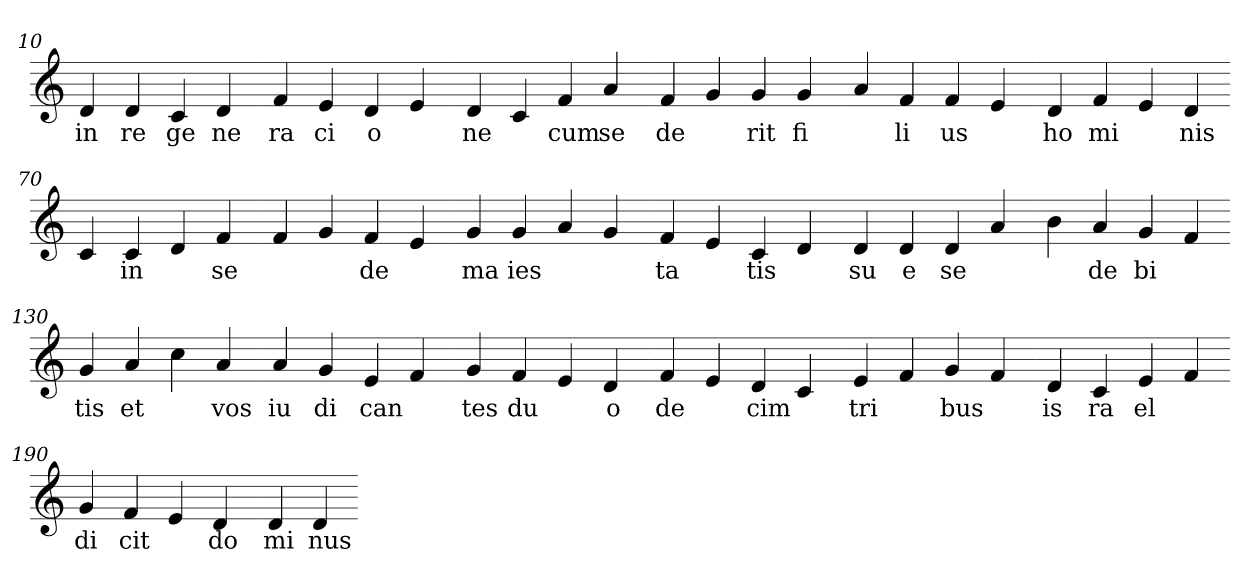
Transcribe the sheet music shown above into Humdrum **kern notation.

**kern	**text
*part1	*part1
*staff1	*staff1
*clefG2	*
=10.	=10.
4d	in
4d	re
4c	ge
4d	ne
=20.-	=20.-
4f	ra
4e	ci
4d	o
4e	.
=30.-	=30.-
4d	ne
4c	.
4f	cum
4a	se
=40.-	=40.-
4f	de
4g	.
4g	rit
4g	fi
=50.-	=50.-
4a	.
4f	li
4f	us
4e	.
=60.-	=60.-
4d	ho
4f	mi
4e	.
4d	nis
=70.-	=70.-
4c	.
4c	in
4d	.
4f	se
=80.-	=80.-
4f	.
4g	.
4f	de
4e	.
=90.-	=90.-
4g	ma
4g	ies
4a	.
4g	.
=100.-	=100.-
4f	ta
4e	.
4c	tis
4d	.
=110.-	=110.-
4d	su
4d	e
4d	se
4a	.
=120.-	=120.-
4b	.
4a	de
4g	bi
4f	.
=130.-	=130.-
4g	tis
4a	et
4cc	.
4a	vos
=140.-	=140.-
4a	iu
4g	di
4e	can
4f	.
=150.-	=150.-
4g	tes
4f	du
4e	.
4d	o
=160.-	=160.-
4f	de
4e	.
4d	cim
4c	.
=170.-	=170.-
4e	tri
4f	.
4g	bus
4f	.
=180.-	=180.-
4d	is
4c	ra
4e	el
4f	.
=190.-	=190.-
4g	di
4f	cit
4e	.
4d	do
=200.-	=200.-
4d	mi
4d	nus
=-	=-
*-	*-
